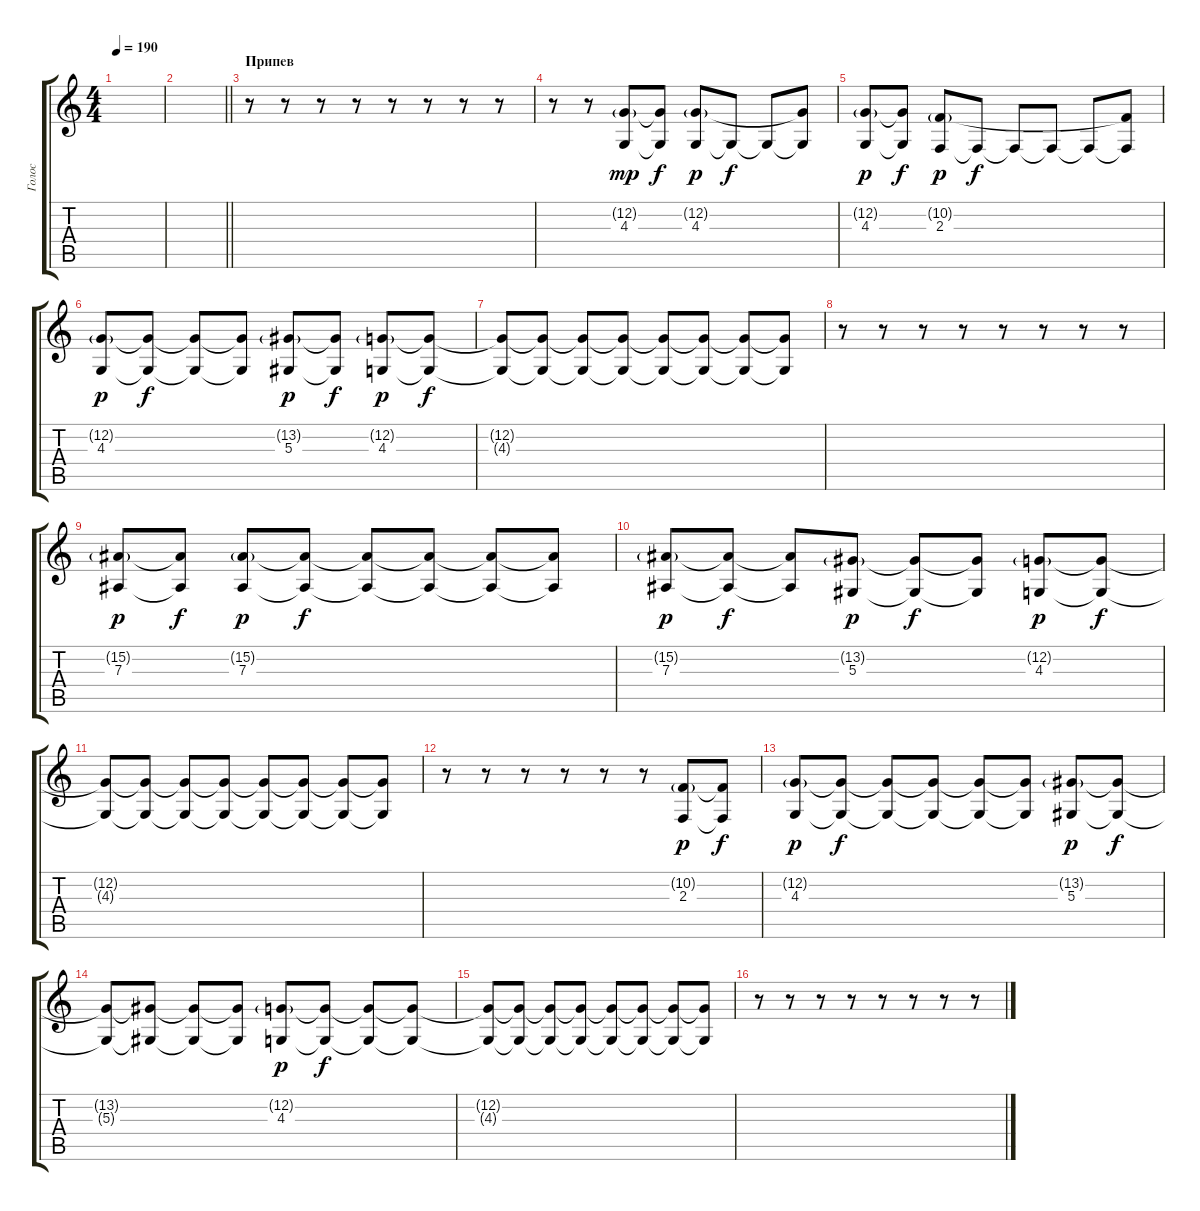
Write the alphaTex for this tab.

\track ("Голос" "Голос") {instrument baritonesax}
\staff {score tabs}
\tuning (C4 G3 Eb3 Bb2 F2 C2) {hide}
\ts (4 4)
\tempo 190
\clef g2
\ks c
|
\barLineRight lightlight
|
\section ("" "Припев")
r.8 r.8 r.8 r.8 r.8 r.8 r.8 r.8 |
r.8 r.8 (12.2{g} 4.3).8{dy mp} (12.2{t} 4.3{t}).8{dy f} (12.2{g} 4.3).8{dy p} 4.3{t}.8{dy f} 4.3{t}.8 (12.2{t} 4.3{t}).8 |
(12.2{g} 4.3).8{dy p} (12.2{t} 4.3{t}).8{dy f} (10.2{g} 2.3).8{dy p} 2.3{t}.8{dy f} 2.3{t}.8 2.3{t}.8 2.3{t}.8 (10.2{t} 2.3{t}).8 |
(12.2{g} 4.3).8{dy p} (12.2{t} 4.3{t}).8{dy f} (12.2{t} 4.3{t}).8 (12.2{t} 4.3{t}).8 (13.2{g} 5.3).8{dy p} (13.2{t} 5.3{t}).8{dy f} (12.2{g} 4.3).8{dy p} (12.2{t} 4.3{t}).8{dy f} |
(12.2{t} 4.3{t}).8 (12.2{t} 4.3{t}).8 (12.2{t} 4.3{t}).8 (12.2{t} 4.3{t}).8 (12.2{t} 4.3{t}).8 (12.2{t} 4.3{t}).8 (12.2{t} 4.3{t}).8 (12.2{t} 4.3{t}).8 |
r.8 r.8 r.8 r.8 r.8 r.8 r.8 r.8 |
(15.2{g} 7.3).8{dy p} (15.2{t} 7.3{t}).8{dy f} (15.2{g} 7.3).8{dy p} (15.2{t} 7.3{t}).8{dy f} (15.2{t} 7.3{t}).8 (15.2{t} 7.3{t}).8 (15.2{t} 7.3{t}).8 (15.2{t} 7.3{t}).8 |
(15.2{g} 7.3).8{dy p} (15.2{t} 7.3{t}).8{dy f} (15.2{t} 7.3{t}).8 (13.2{g} 5.3).8{dy p} (13.2{t} 5.3{t}).8{dy f} (13.2{t} 5.3{t}).8 (12.2{g} 4.3).8{dy p} (12.2{t} 4.3{t}).8{dy f} |
(12.2{t} 4.3{t}).8 (12.2{t} 4.3{t}).8 (12.2{t} 4.3{t}).8 (12.2{t} 4.3{t}).8 (12.2{t} 4.3{t}).8 (12.2{t} 4.3{t}).8 (12.2{t} 4.3{t}).8 (12.2{t} 4.3{t}).8 |
r.8 r.8 r.8 r.8 r.8 r.8 (10.2{g} 2.3).8{dy p} (10.2{t} 2.3{t}).8{dy f} |
(12.2{g} 4.3).8{dy p} (12.2{t} 4.3{t}).8{dy f} (12.2{t} 4.3{t}).8 (12.2{t} 4.3{t}).8 (12.2{t} 4.3{t}).8 (12.2{t} 4.3{t}).8 (13.2{g} 5.3).8{dy p} (13.2{t} 5.3{t}).8{dy f} |
(13.2{t} 5.3{t}).8 (13.2{t} 5.3{t}).8 (13.2{t} 5.3{t}).8 (13.2{t} 5.3{t}).8 (12.2{g} 4.3).8{dy p} (12.2{t} 4.3{t}).8{dy f} (12.2{t} 4.3{t}).8 (12.2{t} 4.3{t}).8 |
(12.2{t} 4.3{t}).8 (12.2{t} 4.3{t}).8 (12.2{t} 4.3{t}).8 (12.2{t} 4.3{t}).8 (12.2{t} 4.3{t}).8 (12.2{t} 4.3{t}).8 (12.2{t} 4.3{t}).8 (12.2{t} 4.3{t}).8 |
r.8 r.8 r.8 r.8 r.8 r.8 r.8 r.8
